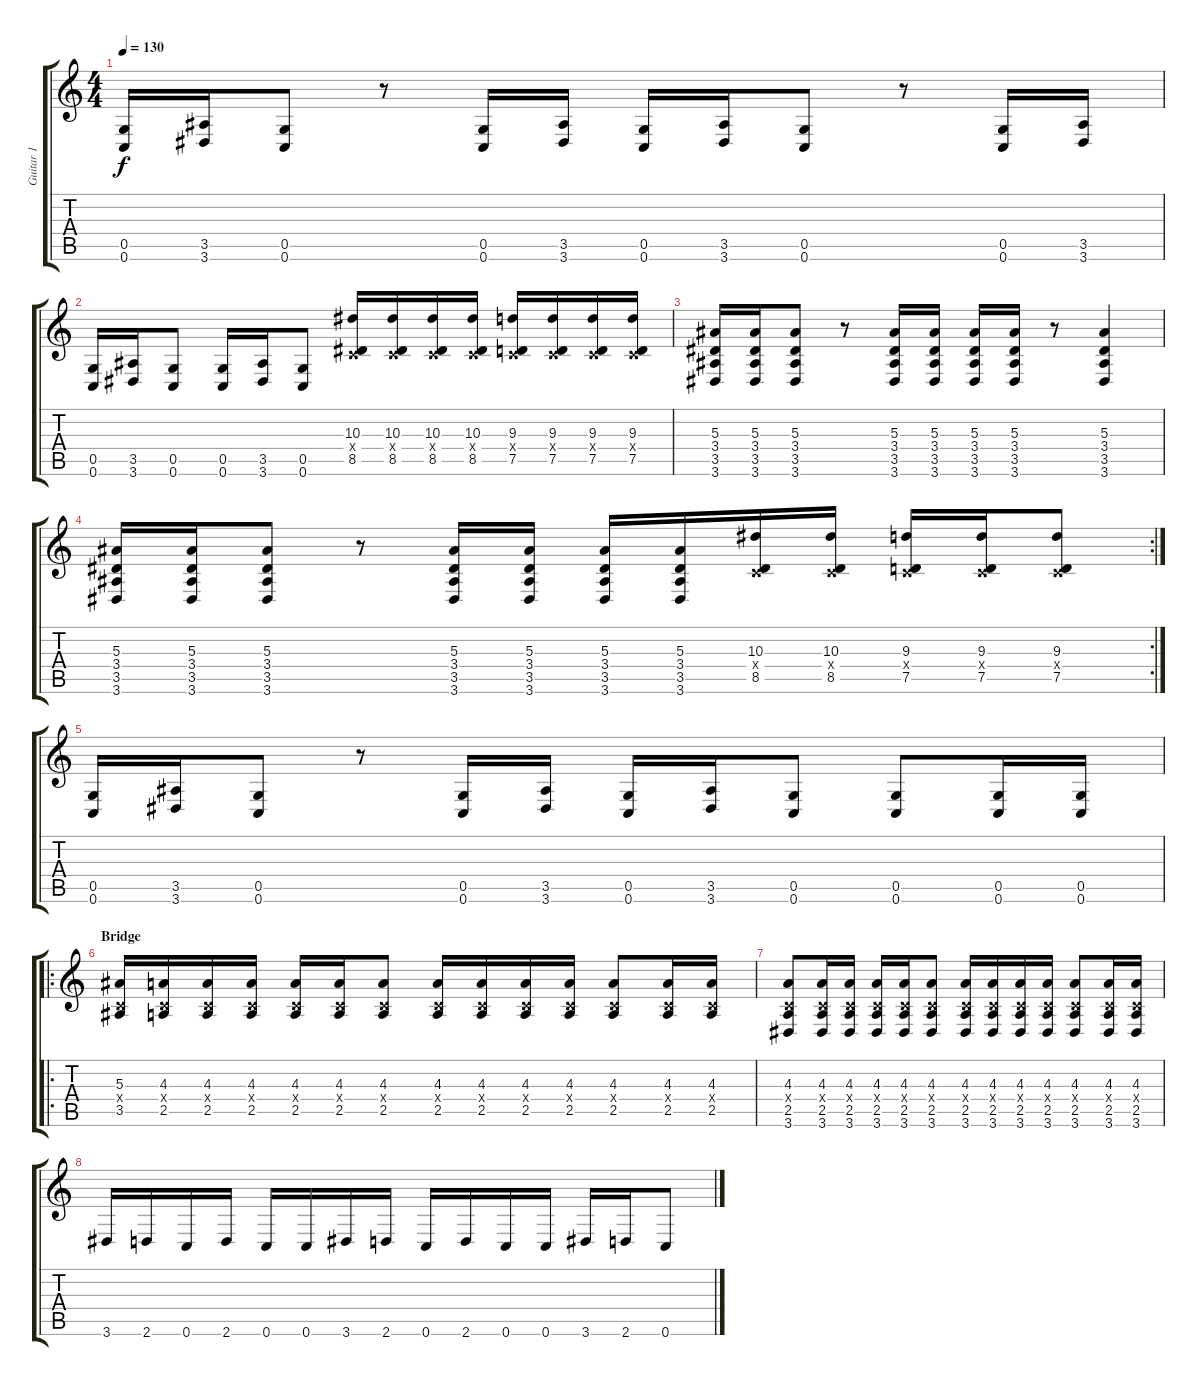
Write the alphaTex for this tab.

\track ("Guitar 1" "Guitar 1") {instrument distortionguitar}
\staff {score tabs}
\tuning (D4 A3 F3 C3 G2 C2) {hide}
\ts (4 4)
\tempo 130
\clef g2
\ks c
(0.5 0.6).16{dy f} (3.5 3.6).16 (0.5 0.6).8 r.8 (0.5 0.6).16 (3.5 3.6).16 (0.5 0.6).16 (3.5 3.6).16 (0.5 0.6).8 r.8 (0.5 0.6).16 (3.5 3.6).16 |
(0.5 0.6).16 (3.5 3.6).16 (0.5 0.6).8 (0.5 0.6).16 (3.5 3.6).16 (0.5 0.6).8 (10.3 0.4{x} 8.5).16 (10.3 0.4{x} 8.5).16 (10.3 0.4{x} 8.5).16 (10.3 0.4{x} 8.5).16 (9.3 0.4{x} 7.5).16 (9.3 0.4{x} 7.5).16 (9.3 0.4{x} 7.5).16 (9.3 0.4{x} 7.5).16 |
(5.3 3.4 3.5 3.6).16 (5.3 3.4 3.5 3.6).16 (5.3 3.4 3.5 3.6).8 r.8 (5.3 3.4 3.5 3.6).16 (5.3 3.4 3.5 3.6).16 (5.3 3.4 3.5 3.6).16 (5.3 3.4 3.5 3.6).16 r.8 (5.3 3.4 3.5 3.6).4 |
\rc 2
(5.3 3.4 3.5 3.6).16 (5.3 3.4 3.5 3.6).16 (5.3 3.4 3.5 3.6).8 r.8 (5.3 3.4 3.5 3.6).16 (5.3 3.4 3.5 3.6).16 (5.3 3.4 3.5 3.6).16 (5.3 3.4 3.5 3.6).16 (10.3 0.4{x} 8.5).16 (10.3 0.4{x} 8.5).16 (9.3 0.4{x} 7.5).16 (9.3 0.4{x} 7.5).16 (9.3 0.4{x} 7.5).8 |
(0.5 0.6).16 (3.5 3.6).16 (0.5 0.6).8 r.8 (0.5 0.6).16 (3.5 3.6).16 (0.5 0.6).16 (3.5 3.6).16 (0.5 0.6).8 (0.5 0.6).8 (0.5 0.6).16 (0.5 0.6).16 |
\ro
\section ("" "Bridge")
(5.3 0.4{x} 3.5).16 (4.3 0.4{x} 2.5).16 (4.3 0.4{x} 2.5).16 (4.3 0.4{x} 2.5).16 (4.3 0.4{x} 2.5).16 (4.3 0.4{x} 2.5).16 (4.3 0.4{x} 2.5).8 (4.3 0.4{x} 2.5).16 (4.3 0.4{x} 2.5).16 (4.3 0.4{x} 2.5).16 (4.3 0.4{x} 2.5).16 (4.3 0.4{x} 2.5).8 (4.3 0.4{x} 2.5).16 (4.3 0.4{x} 2.5).16 |
(4.3 0.4{x} 2.5 3.6).8 (4.3 0.4{x} 2.5 3.6).16 (4.3 0.4{x} 2.5 3.6).16 (4.3 0.4{x} 2.5 3.6).16 (4.3 0.4{x} 2.5 3.6).16 (4.3 0.4{x} 2.5 3.6).8 (4.3 0.4{x} 2.5 3.6).16 (4.3 0.4{x} 2.5 3.6).16 (4.3 0.4{x} 2.5 3.6).16 (4.3 0.4{x} 2.5 3.6).16 (4.3 0.4{x} 2.5 3.6).8 (4.3 0.4{x} 2.5 3.6).16 (4.3 0.4{x} 2.5 3.6).16 |
3.6.16 2.6.16 0.6.16 2.6.16 0.6.16 0.6.16 3.6.16 2.6.16 0.6.16 2.6.16 0.6.16 0.6.16 3.6.16 2.6.16 0.6.8
